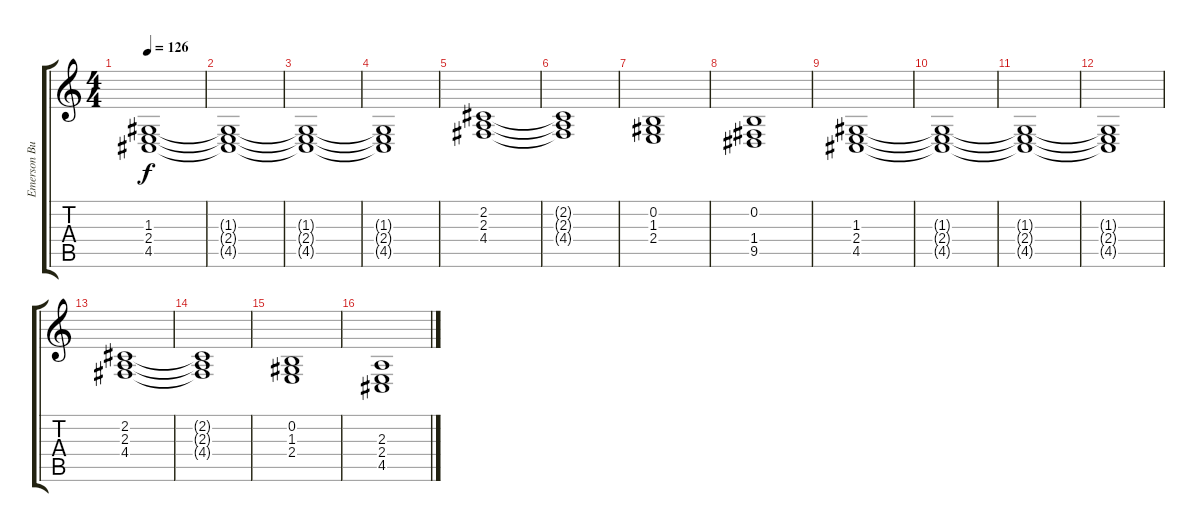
\track ("Emerson Burton (Keyboard)" "Emerson Bu") {instrument stringensemble1}
\staff {score tabs}
\tuning (E4 B3 G3 D3 A2 E2) {hide}
\ts (4 4)
\tempo 126
\clef g2
\ks c
(1.3 2.4 4.5).1{dy f} |
(1.3{t} 2.4{t} 4.5{t}).1 |
(1.3{t} 2.4{t} 4.5{t}).1 |
(1.3{t} 2.4{t} 4.5{t}).1 |
(2.2 2.3 4.4).1 |
(2.2{t} 2.3{t} 4.4{t}).1 |
(0.2 1.3 2.4).1 |
(0.2 1.4 9.5).1 |
(1.3 2.4 4.5).1 |
(1.3{t} 2.4{t} 4.5{t}).1 |
(1.3{t} 2.4{t} 4.5{t}).1 |
(1.3{t} 2.4{t} 4.5{t}).1 |
(2.2 2.3 4.4).1 |
(2.2{t} 2.3{t} 4.4{t}).1 |
(0.2 1.3 2.4).1 |
(2.3 2.4 4.5).1
